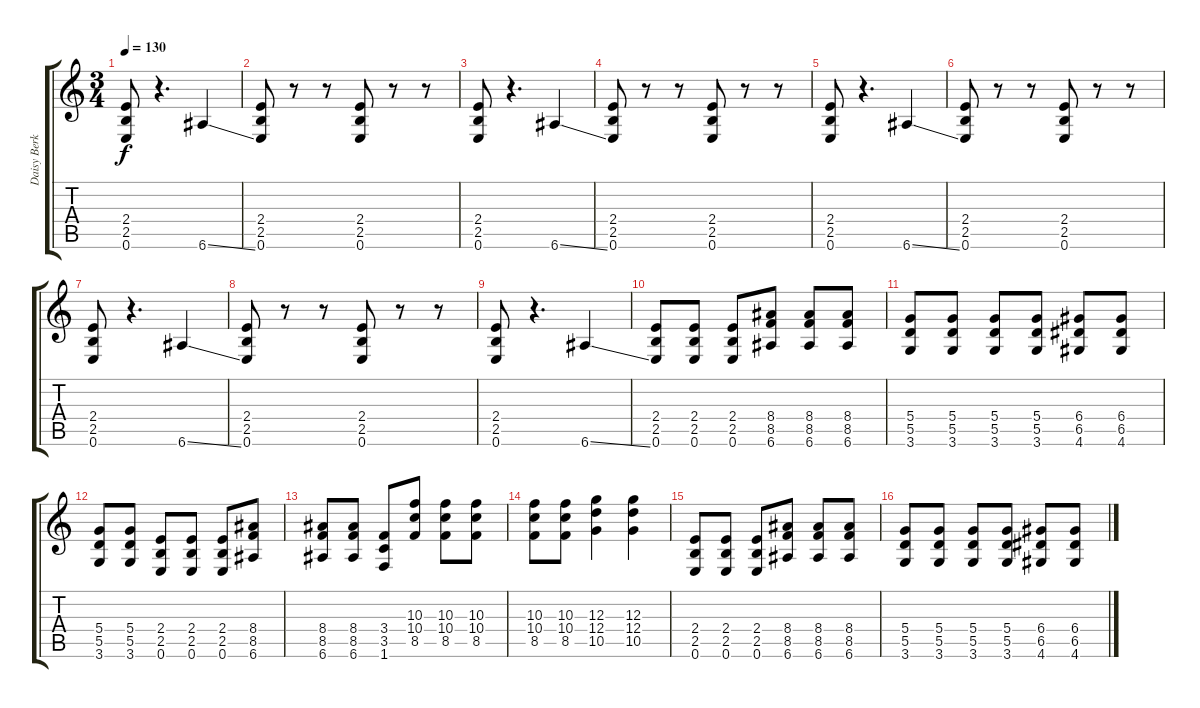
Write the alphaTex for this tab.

\track ("Daisy Berkowitz" "Daisy Berk") {instrument distortionguitar}
\staff {score tabs}
\tuning (E4 B3 G3 D3 A2 E2) {hide}
\ts (3 4)
\tempo 130
\clef g2
\ks c
(2.4 2.5 0.6).8{dy f} r.4{d} 6.6{ss}.4 |
(2.4 2.5 0.6).8 r.8 r.8 (2.4 2.5 0.6).8 r.8 r.8 |
(2.4 2.5 0.6).8 r.4{d} 6.6{ss}.4 |
(2.4 2.5 0.6).8 r.8 r.8 (2.4 2.5 0.6).8 r.8 r.8 |
(2.4 2.5 0.6).8 r.4{d} 6.6{ss}.4 |
(2.4 2.5 0.6).8 r.8 r.8 (2.4 2.5 0.6).8 r.8 r.8 |
(2.4 2.5 0.6).8 r.4{d} 6.6{ss}.4 |
(2.4 2.5 0.6).8 r.8 r.8 (2.4 2.5 0.6).8 r.8 r.8 |
(2.4 2.5 0.6).8 r.4{d} 6.6{ss}.4 |
(2.4 2.5 0.6).8 (2.4 2.5 0.6).8 (2.4 2.5 0.6).8 (8.4 8.5 6.6).8 (8.4 8.5 6.6).8 (8.4 8.5 6.6).8 |
(5.4 5.5 3.6).8 (5.4 5.5 3.6).8 (5.4 5.5 3.6).8 (5.4 5.5 3.6).8 (6.4 6.5 4.6).8 (6.4 6.5 4.6).8 |
(5.4 5.5 3.6).8 (5.4 5.5 3.6).8 (2.4 2.5 0.6).8 (2.4 2.5 0.6).8 (2.4 2.5 0.6).8 (8.4 8.5 6.6).8 |
(8.4 8.5 6.6).8 (8.4 8.5 6.6).8 (3.4 3.5 1.6).8 (10.3 10.4 8.5).8 (10.3 10.4 8.5).8 (10.3 10.4 8.5).8 |
(10.3 10.4 8.5).8 (10.3 10.4 8.5).8 (12.3 12.4 10.5).4 (12.3 12.4 10.5).4 |
(2.4 2.5 0.6).8 (2.4 2.5 0.6).8 (2.4 2.5 0.6).8 (8.4 8.5 6.6).8 (8.4 8.5 6.6).8 (8.4 8.5 6.6).8 |
(5.4 5.5 3.6).8 (5.4 5.5 3.6).8 (5.4 5.5 3.6).8 (5.4 5.5 3.6).8 (6.4 6.5 4.6).8 (6.4 6.5 4.6).8
